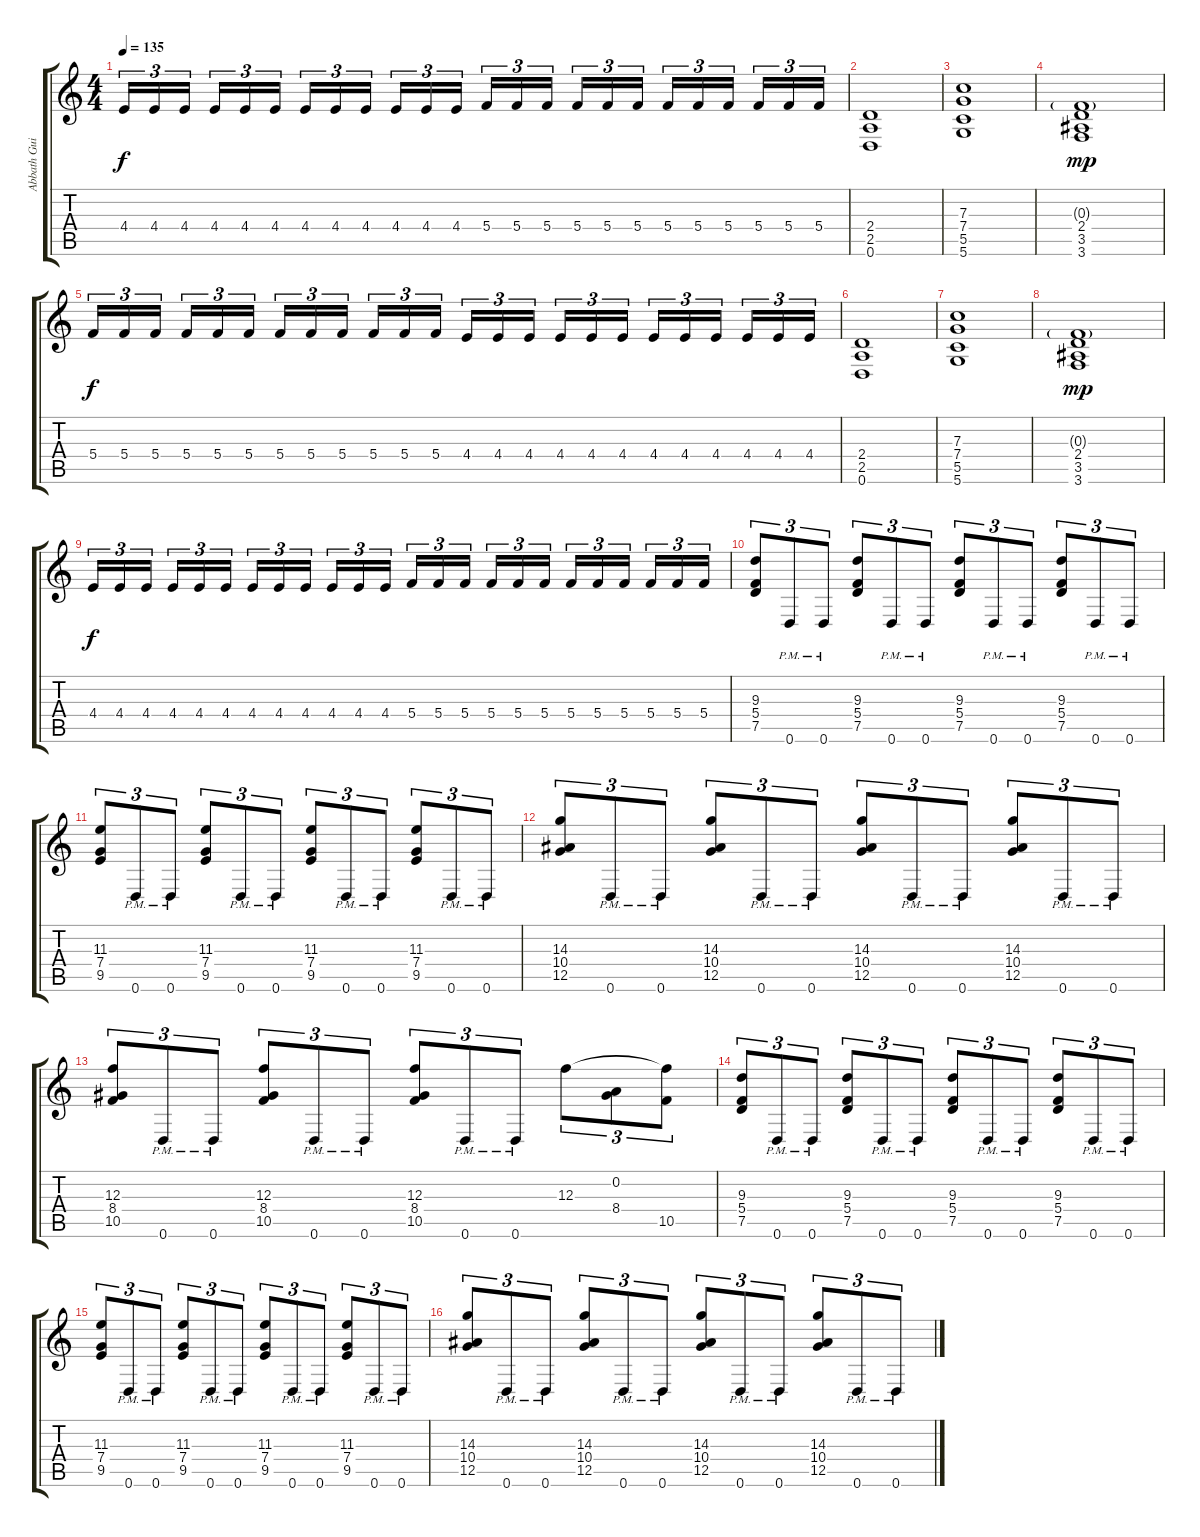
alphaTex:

\track ("Abbath Guitar 2" "Abbath Gui") {instrument distortionguitar}
\staff {score tabs}
\tuning (D4 A3 F3 C3 G2 D2) {hide}
\ts (4 4)
\tempo 135
\clef g2
\ks c
4.4.16{tu (3 2) dy f} 4.4.16{tu (3 2)} 4.4.16{tu (3 2) beam splitsecondary} 4.4.16{tu (3 2)} 4.4.16{tu (3 2)} 4.4.16{tu (3 2)} 4.4.16{tu (3 2)} 4.4.16{tu (3 2)} 4.4.16{tu (3 2) beam splitsecondary} 4.4.16{tu (3 2)} 4.4.16{tu (3 2)} 4.4.16{tu (3 2)} 5.4.16{tu (3 2)} 5.4.16{tu (3 2)} 5.4.16{tu (3 2) beam splitsecondary} 5.4.16{tu (3 2)} 5.4.16{tu (3 2)} 5.4.16{tu (3 2)} 5.4.16{tu (3 2)} 5.4.16{tu (3 2)} 5.4.16{tu (3 2) beam splitsecondary} 5.4.16{tu (3 2)} 5.4.16{tu (3 2)} 5.4.16{tu (3 2)} |
(2.4 2.5 0.6).1 |
(7.3 7.4 5.5 5.6).1 |
(0.3{g} 2.4 3.5 3.6).1{dy mp} |
5.4.16{tu (3 2) dy f} 5.4.16{tu (3 2)} 5.4.16{tu (3 2) beam splitsecondary} 5.4.16{tu (3 2)} 5.4.16{tu (3 2)} 5.4.16{tu (3 2)} 5.4.16{tu (3 2)} 5.4.16{tu (3 2)} 5.4.16{tu (3 2) beam splitsecondary} 5.4.16{tu (3 2)} 5.4.16{tu (3 2)} 5.4.16{tu (3 2)} 4.4.16{tu (3 2)} 4.4.16{tu (3 2)} 4.4.16{tu (3 2) beam splitsecondary} 4.4.16{tu (3 2)} 4.4.16{tu (3 2)} 4.4.16{tu (3 2)} 4.4.16{tu (3 2)} 4.4.16{tu (3 2)} 4.4.16{tu (3 2) beam splitsecondary} 4.4.16{tu (3 2)} 4.4.16{tu (3 2)} 4.4.16{tu (3 2)} |
(2.4 2.5 0.6).1 |
(7.3 7.4 5.5 5.6).1 |
(0.3{g} 2.4 3.5 3.6).1{dy mp} |
4.4.16{tu (3 2) dy f} 4.4.16{tu (3 2)} 4.4.16{tu (3 2) beam splitsecondary} 4.4.16{tu (3 2)} 4.4.16{tu (3 2)} 4.4.16{tu (3 2)} 4.4.16{tu (3 2)} 4.4.16{tu (3 2)} 4.4.16{tu (3 2) beam splitsecondary} 4.4.16{tu (3 2)} 4.4.16{tu (3 2)} 4.4.16{tu (3 2)} 5.4.16{tu (3 2)} 5.4.16{tu (3 2)} 5.4.16{tu (3 2) beam splitsecondary} 5.4.16{tu (3 2)} 5.4.16{tu (3 2)} 5.4.16{tu (3 2)} 5.4.16{tu (3 2)} 5.4.16{tu (3 2)} 5.4.16{tu (3 2) beam splitsecondary} 5.4.16{tu (3 2)} 5.4.16{tu (3 2)} 5.4.16{tu (3 2)} |
(9.3 5.4 7.5).8{tu (3 2)} 0.6{pm}.8{tu (3 2)} 0.6{pm}.8{tu (3 2)} (9.3 5.4 7.5).8{tu (3 2)} 0.6{pm}.8{tu (3 2)} 0.6{pm}.8{tu (3 2)} (9.3 5.4 7.5).8{tu (3 2)} 0.6{pm}.8{tu (3 2)} 0.6{pm}.8{tu (3 2)} (9.3 5.4 7.5).8{tu (3 2)} 0.6{pm}.8{tu (3 2)} 0.6{pm}.8{tu (3 2)} |
(11.3 7.4 9.5).8{tu (3 2)} 0.6{pm}.8{tu (3 2)} 0.6{pm}.8{tu (3 2)} (11.3 7.4 9.5).8{tu (3 2)} 0.6{pm}.8{tu (3 2)} 0.6{pm}.8{tu (3 2)} (11.3 7.4 9.5).8{tu (3 2)} 0.6{pm}.8{tu (3 2)} 0.6{pm}.8{tu (3 2)} (11.3 7.4 9.5).8{tu (3 2)} 0.6{pm}.8{tu (3 2)} 0.6{pm}.8{tu (3 2)} |
(14.3 10.4 12.5).8{tu (3 2)} 0.6{pm}.8{tu (3 2)} 0.6{pm}.8{tu (3 2)} (14.3 10.4 12.5).8{tu (3 2)} 0.6{pm}.8{tu (3 2)} 0.6{pm}.8{tu (3 2)} (14.3 10.4 12.5).8{tu (3 2)} 0.6{pm}.8{tu (3 2)} 0.6{pm}.8{tu (3 2)} (14.3 10.4 12.5).8{tu (3 2)} 0.6{pm}.8{tu (3 2)} 0.6{pm}.8{tu (3 2)} |
(12.3 8.4 10.5).8{tu (3 2)} 0.6{pm}.8{tu (3 2)} 0.6{pm}.8{tu (3 2)} (12.3 8.4 10.5).8{tu (3 2)} 0.6{pm}.8{tu (3 2)} 0.6{pm}.8{tu (3 2)} (12.3 8.4 10.5).8{tu (3 2)} 0.6{pm}.8{tu (3 2)} 0.6{pm}.8{tu (3 2)} 12.3.8{tu (3 2)} (0.2 8.4).8{tu (3 2)} (12.3{t} 10.5).8{tu (3 2)} |
(9.3 5.4 7.5).8{tu (3 2)} 0.6{pm}.8{tu (3 2)} 0.6{pm}.8{tu (3 2)} (9.3 5.4 7.5).8{tu (3 2)} 0.6{pm}.8{tu (3 2)} 0.6{pm}.8{tu (3 2)} (9.3 5.4 7.5).8{tu (3 2)} 0.6{pm}.8{tu (3 2)} 0.6{pm}.8{tu (3 2)} (9.3 5.4 7.5).8{tu (3 2)} 0.6{pm}.8{tu (3 2)} 0.6{pm}.8{tu (3 2)} |
(11.3 7.4 9.5).8{tu (3 2)} 0.6{pm}.8{tu (3 2)} 0.6{pm}.8{tu (3 2)} (11.3 7.4 9.5).8{tu (3 2)} 0.6{pm}.8{tu (3 2)} 0.6{pm}.8{tu (3 2)} (11.3 7.4 9.5).8{tu (3 2)} 0.6{pm}.8{tu (3 2)} 0.6{pm}.8{tu (3 2)} (11.3 7.4 9.5).8{tu (3 2)} 0.6{pm}.8{tu (3 2)} 0.6{pm}.8{tu (3 2)} |
(14.3 10.4 12.5).8{tu (3 2)} 0.6{pm}.8{tu (3 2)} 0.6{pm}.8{tu (3 2)} (14.3 10.4 12.5).8{tu (3 2)} 0.6{pm}.8{tu (3 2)} 0.6{pm}.8{tu (3 2)} (14.3 10.4 12.5).8{tu (3 2)} 0.6{pm}.8{tu (3 2)} 0.6{pm}.8{tu (3 2)} (14.3 10.4 12.5).8{tu (3 2)} 0.6{pm}.8{tu (3 2)} 0.6{pm}.8{tu (3 2)}
